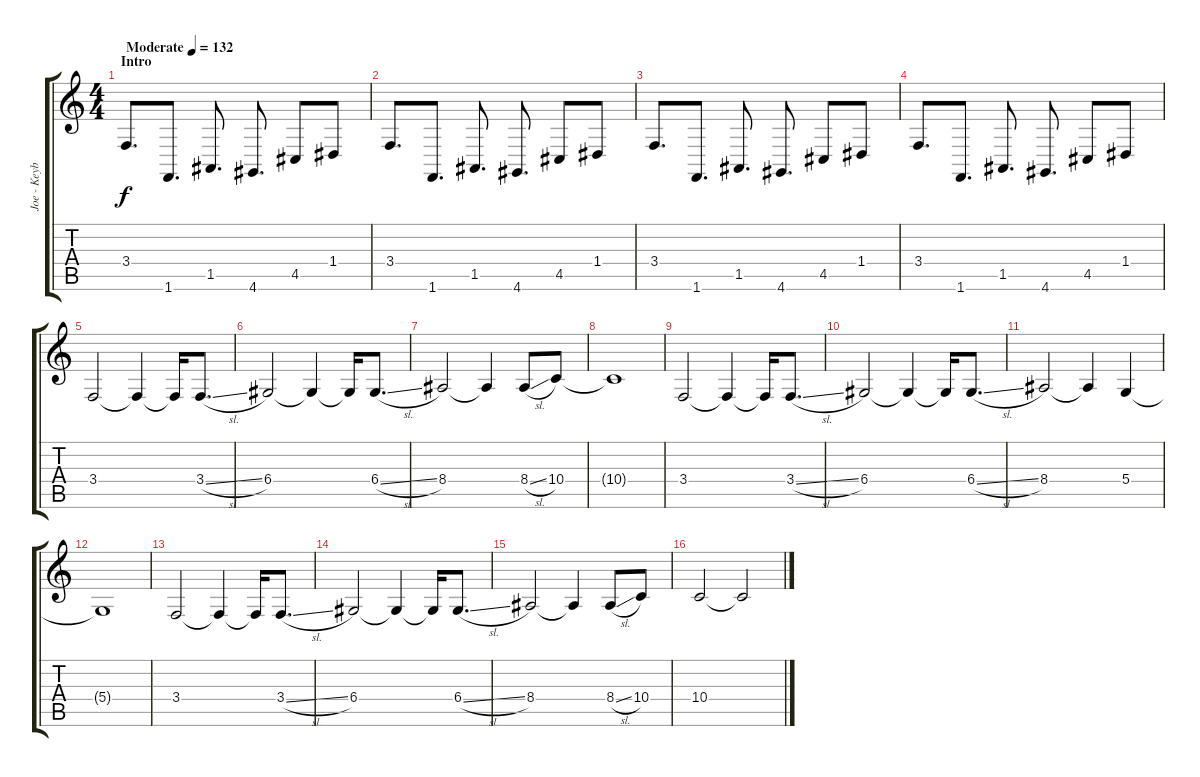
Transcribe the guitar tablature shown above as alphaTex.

\track ("Joe - Keyboards" "Joe - Keyb") {instrument lead2sawtooth}
\staff {score tabs}
\tuning (E4 B3 G3 D3 A2 E2) {hide}
\ts (4 4)
\section ("" "Intro")
\tempo (132 "Moderate")
\clef g2
\ks c
3.4.8{d dy f instrument lead2sawtooth} 1.6.8{d} 1.5.8{d} 4.6.8{d} 4.5.8 1.4.8 |
3.4.8{d} 1.6.8{d} 1.5.8{d} 4.6.8{d} 4.5.8 1.4.8 |
3.4.8{d} 1.6.8{d} 1.5.8{d} 4.6.8{d} 4.5.8 1.4.8 |
3.4.8{d} 1.6.8{d} 1.5.8{d} 4.6.8{d} 4.5.8 1.4.8 |
3.4.2 3.4{t}.4 3.4{t}.16 3.4{sl}.8{d} |
6.4.2 6.4{t}.4 6.4{t}.16 6.4{sl}.8{d} |
8.4.2 8.4{t}.4 8.4{sl}.8 10.4.8 |
10.4{t}.1 |
3.4.2 3.4{t}.4 3.4{t}.16 3.4{sl}.8{d} |
6.4.2 6.4{t}.4 6.4{t}.16 6.4{sl}.8{d} |
8.4.2 8.4{t}.4 5.4.4 |
5.4{t}.1 |
3.4.2 3.4{t}.4 3.4{t}.16 3.4{sl}.8{d} |
6.4.2 6.4{t}.4 6.4{t}.16 6.4{sl}.8{d} |
8.4.2 8.4{t}.4 8.4{sl}.8 10.4.8 |
10.4.2 10.4{ss t}.2
